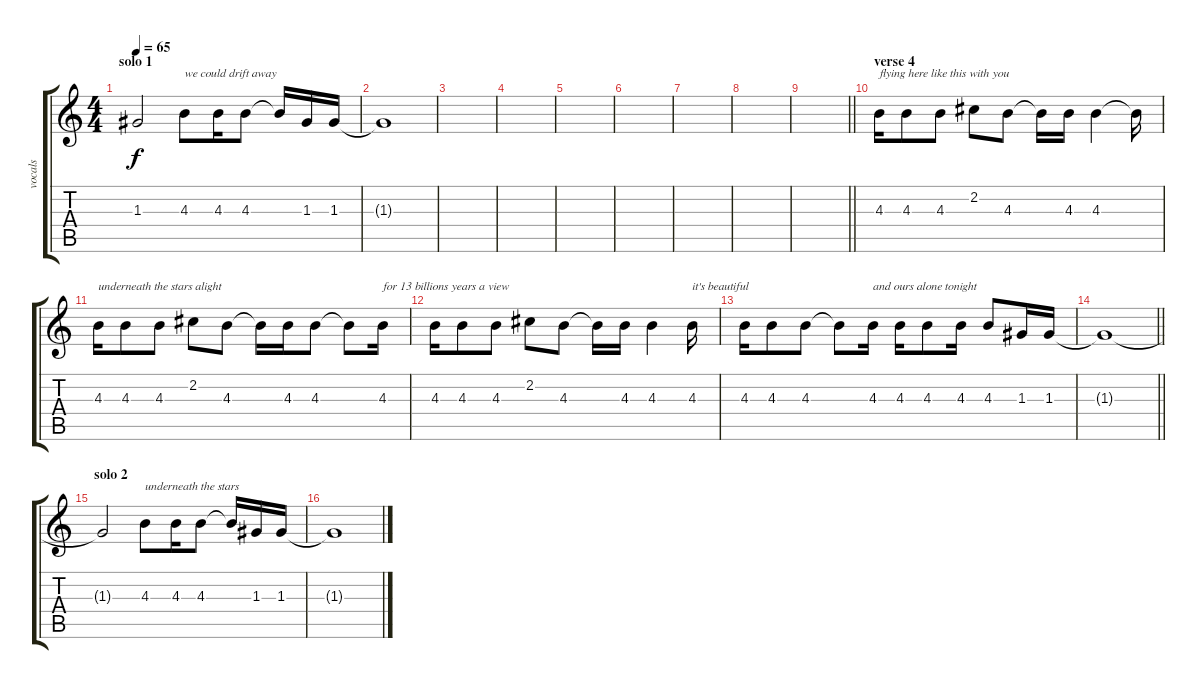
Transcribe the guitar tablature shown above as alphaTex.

\track ("vocals" "vocals") {instrument electricguitarjazz}
\staff {score tabs}
\tuning (E4 B3 G3 D3 A2 E2) {hide}
\ts (4 4)
\section ("" "solo 1")
\tempo 65
\clef g2
\ks c
1.3{t}.2{dy f} 4.3.8{txt "we could drift away"} 4.3.16 4.3.8 4.3{t}.16 1.3.16 1.3.16 |
1.3{t}.1 |
|
|
|
|
|
|
\barLineRight lightlight
|
\section ("" "verse 4")
4.3.16{txt "flying here like this with you"} 4.3.8 4.3.8 2.2.8 4.3.8 4.3{t}.16 4.3.16 4.3.4 4.3{t}.16 |
4.3.16{txt "underneath the stars alight"} 4.3.8 4.3.8 2.2.8 4.3.8 4.3{t}.16 4.3.16 4.3.8 4.3{t}.8 4.3.16{txt "for 13 billions years a view"} |
4.3.16 4.3.8 4.3.8 2.2.8 4.3.8 4.3{t}.16 4.3.16 4.3.4 4.3.16{txt "it's beautiful"} |
4.3.16 4.3.8 4.3.8 4.3{t}.8 4.3.16{txt "and ours alone tonight"} 4.3.16 4.3.8 4.3.16 4.3.8 1.3.16 1.3.16 |
\barLineRight lightlight
1.3{t}.1 |
\section ("" "solo 2")
1.3{t}.2 4.3.8{txt "underneath the stars"} 4.3.16 4.3.8 4.3{t}.16 1.3.16 1.3.16 |
1.3{t}.1
